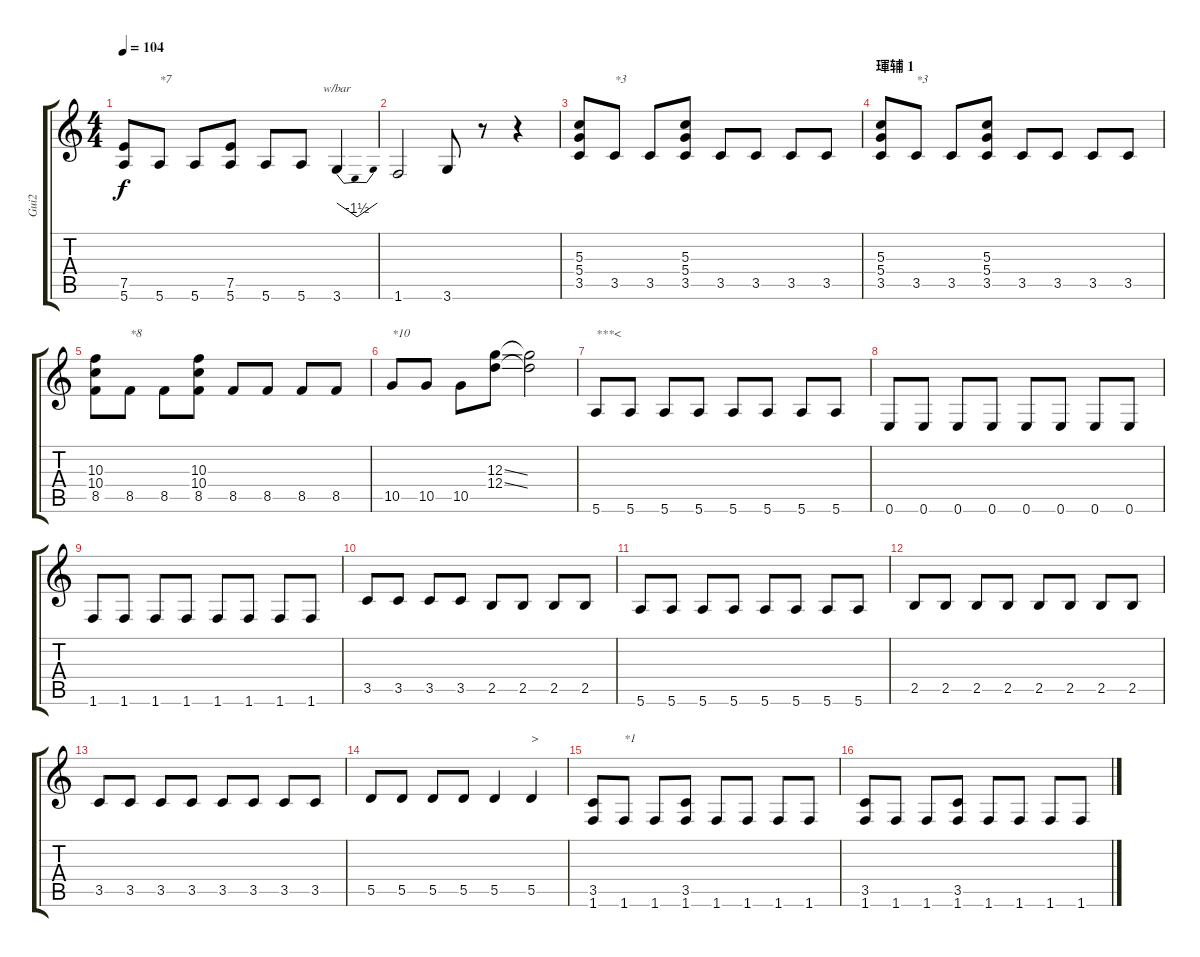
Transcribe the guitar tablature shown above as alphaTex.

\track ("Gui2" "Gui2") {instrument distortionguitar}
\staff {score tabs}
\tuning (E4 B3 G3 D3 A2 E2) {hide}
\ts (4 4)
\tempo 104
\clef g2
\ks c
(7.5 5.6).8{dy f} 5.6.8{txt "*7"} 5.6.8 (7.5 5.6).8 5.6.8 5.6.8 3.6.4{tbe (dip default 0 0 30 -6 60 0)} |
1.6.2 3.6.8 r.8 r.4 |
(5.3 5.4 3.5).8 3.5.8{txt "*3"} 3.5.8 (5.3 5.4 3.5).8 3.5.8 3.5.8 3.5.8 3.5.8 |
\section ("" "琿辅 1")
(5.3 5.4 3.5).8 3.5.8{txt "*3"} 3.5.8 (5.3 5.4 3.5).8 3.5.8 3.5.8 3.5.8 3.5.8 |
(10.3 10.4 8.5).8 8.5.8{txt "*8"} 8.5.8 (10.3 10.4 8.5).8 8.5.8 8.5.8 8.5.8 8.5.8 |
10.5.8{txt "*10"} 10.5.8 10.5.8 (12.3{ss} 12.4{ss}).8 (12.3{t} 12.4{t}).2 |
5.6.8{txt "***<"} 5.6.8 5.6.8 5.6.8 5.6.8 5.6.8 5.6.8 5.6.8 |
0.6.8 0.6.8 0.6.8 0.6.8 0.6.8 0.6.8 0.6.8 0.6.8 |
1.6.8 1.6.8 1.6.8 1.6.8 1.6.8 1.6.8 1.6.8 1.6.8 |
3.5.8 3.5.8 3.5.8 3.5.8 2.5.8 2.5.8 2.5.8 2.5.8 |
5.6.8 5.6.8 5.6.8 5.6.8 5.6.8 5.6.8 5.6.8 5.6.8 |
2.5.8 2.5.8 2.5.8 2.5.8 2.5.8 2.5.8 2.5.8 2.5.8 |
3.5.8 3.5.8 3.5.8 3.5.8 3.5.8 3.5.8 3.5.8 3.5.8 |
5.5.8 5.5.8 5.5.8 5.5.8 5.5.4 5.5.4{txt ">"} |
(3.5 1.6).8 1.6.8{txt "*1"} 1.6.8 (3.5 1.6).8 1.6.8 1.6.8 1.6.8 1.6.8 |
(3.5 1.6).8 1.6.8 1.6.8 (3.5 1.6).8 1.6.8 1.6.8 1.6.8 1.6.8
